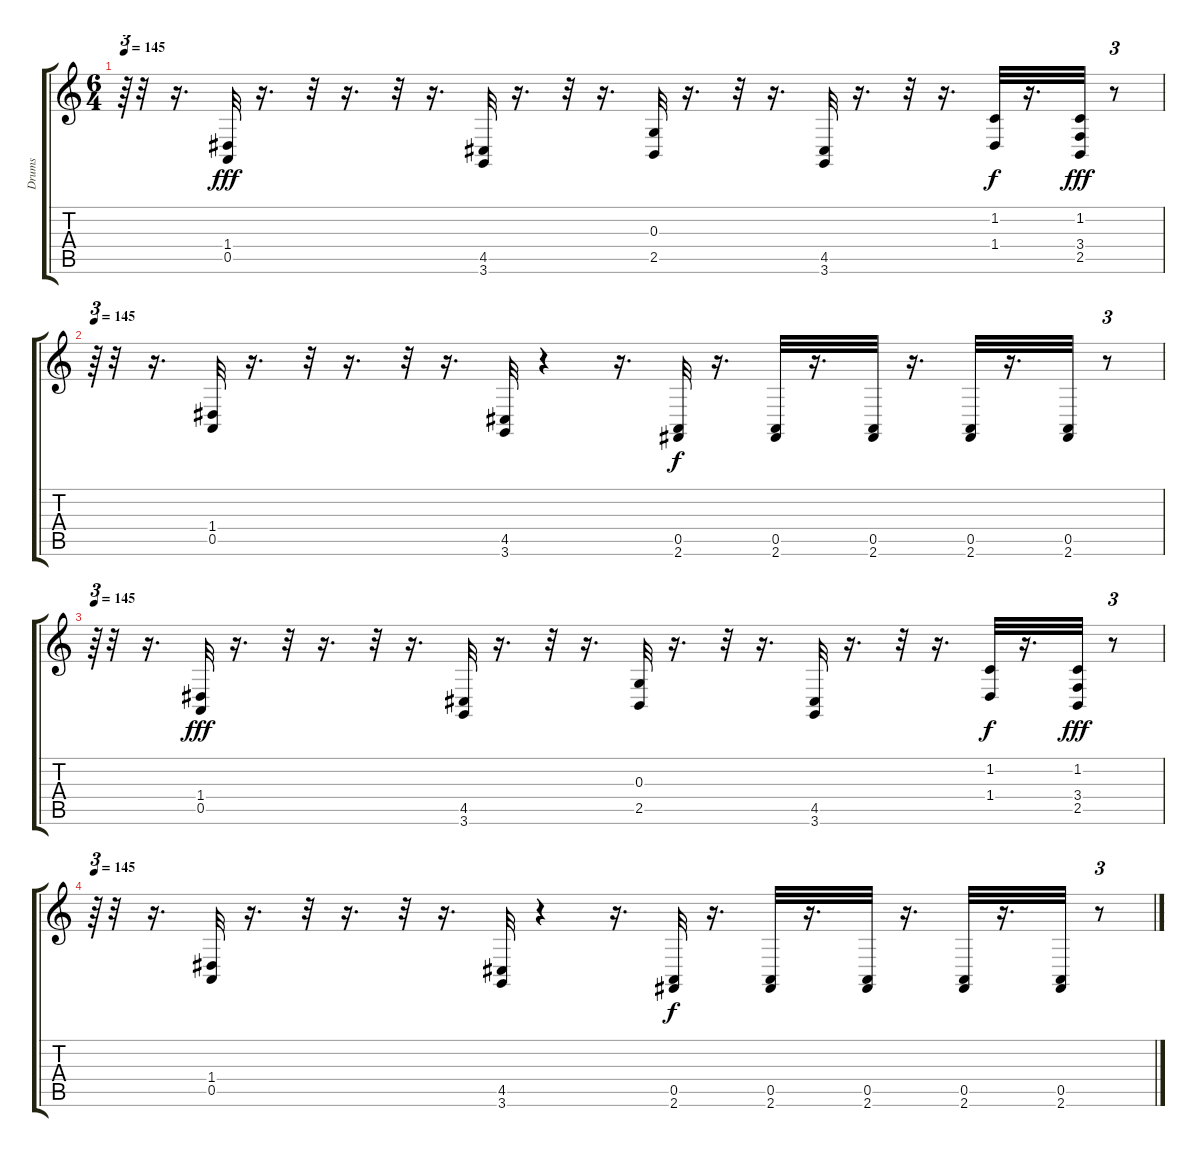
\track ("Drums" "Drums") {instrument timpani}
\staff {score tabs}
\tuning (E4 B3 G3 D3 A2 E2) {hide}
\ts (6 4)
\tempo 145
\clef g2
\ks c
r.64{tu (3 2) dy f} r.32{balance 8} r.16{d} (1.4 0.5).32{dy fff balance 12} r.16{d} r.32{balance 8} r.16{d} r.32{balance 4} r.16{d} (4.5 3.6).32{balance 8} r.16{d} r.32{balance 12} r.16{d} (0.3 2.5).32{balance 8} r.16{d} r.32{balance 4} r.16{d} (4.5 3.6).32{balance 8} r.16{d} r.32{balance 12} r.16{d} (1.2 1.4).32{dy f balance 8} r.16{d} (1.2 3.4 2.5).32{dy fff balance 4} r.8{tu (3 2)} |
\tempo 145
r.64{tu (3 2)} r.32{balance 8} r.16{d} (1.4 0.5).32{balance 12} r.16{d} r.32{balance 8} r.16{d} r.32{balance 4} r.16{d} (4.5 3.6).32{balance 8} r.4 r.16{d} (0.5 2.6).32{dy f} r.16{d} (0.5 2.6).32 r.16{d} (0.5 2.6).32 r.16{d} (0.5 2.6).32 r.16{d} (0.5 2.6).32 r.8{tu (3 2)} |
\tempo 145
r.64{tu (3 2)} r.32{balance 8} r.16{d} (1.4 0.5).32{dy fff balance 12} r.16{d} r.32{balance 8} r.16{d} r.32{balance 4} r.16{d} (4.5 3.6).32{balance 8} r.16{d} r.32{balance 12} r.16{d} (0.3 2.5).32{balance 8} r.16{d} r.32{balance 4} r.16{d} (4.5 3.6).32{balance 8} r.16{d} r.32{balance 12} r.16{d} (1.2 1.4).32{dy f balance 8} r.16{d} (1.2 3.4 2.5).32{dy fff balance 4} r.8{tu (3 2)} |
\tempo 145
r.64{tu (3 2)} r.32{balance 8} r.16{d} (1.4 0.5).32{balance 12} r.16{d} r.32{balance 8} r.16{d} r.32{balance 4} r.16{d} (4.5 3.6).32{balance 8} r.4 r.16{d} (0.5 2.6).32{dy f} r.16{d} (0.5 2.6).32 r.16{d} (0.5 2.6).32 r.16{d} (0.5 2.6).32 r.16{d} (0.5 2.6).32 r.8{tu (3 2)}
